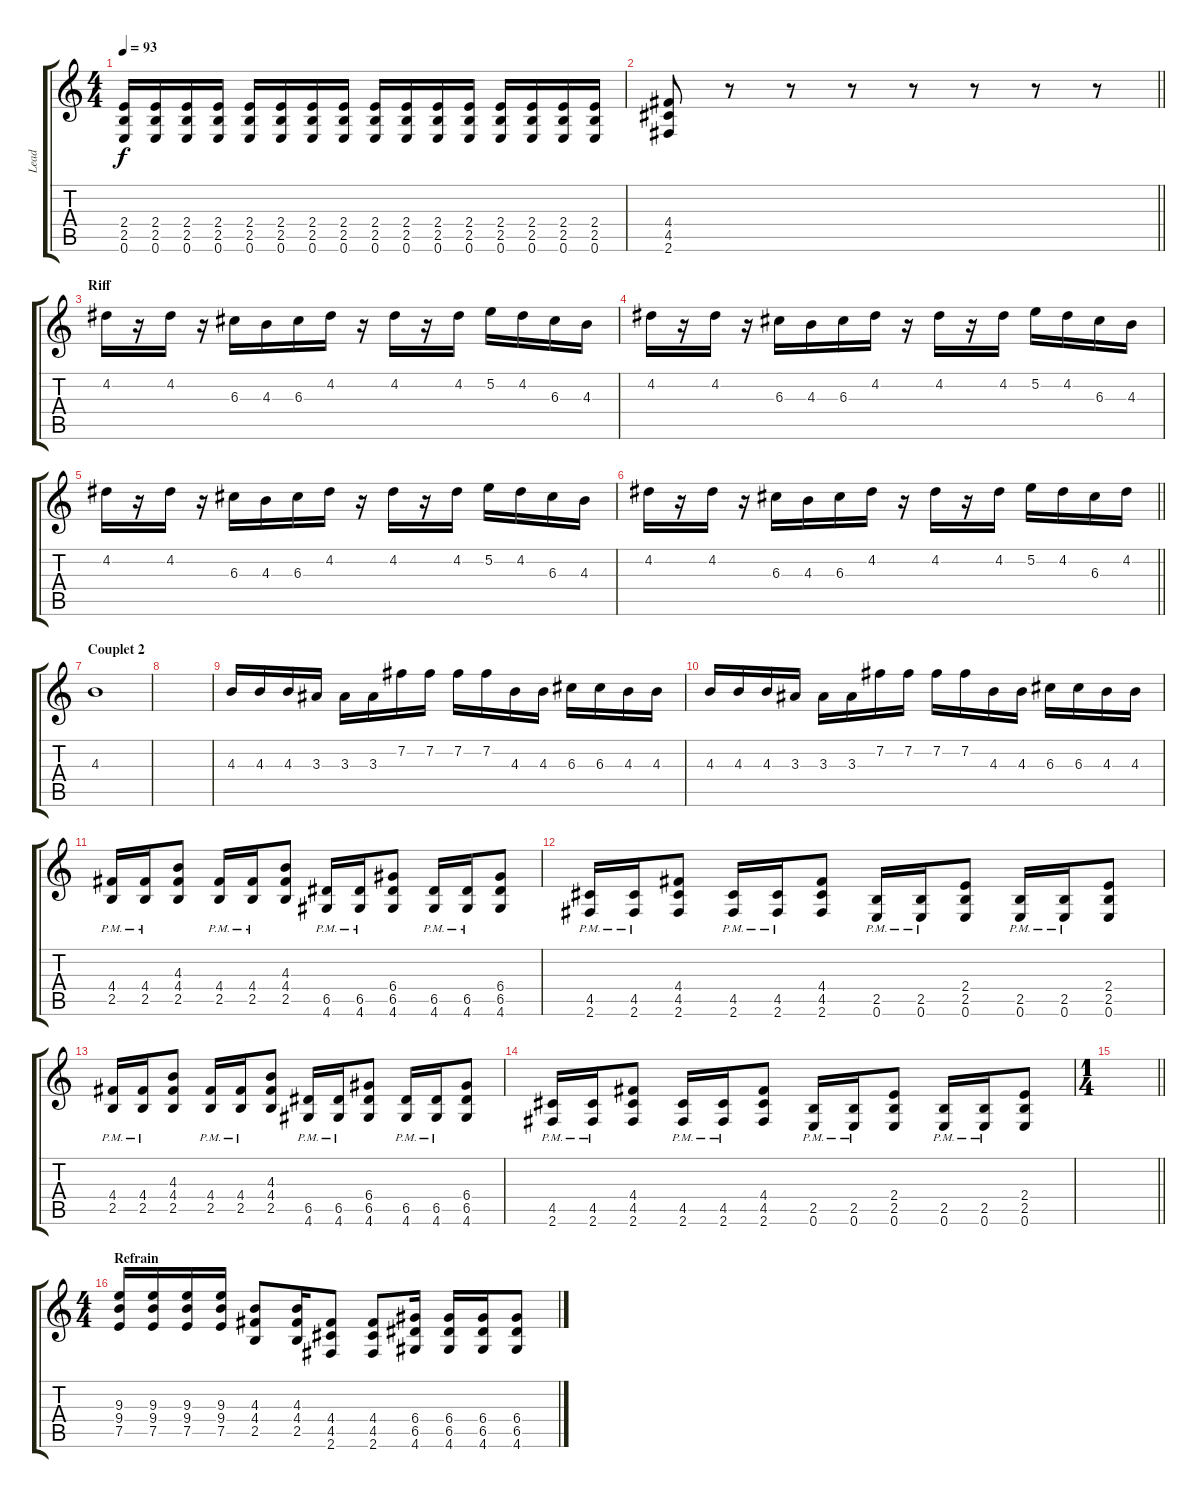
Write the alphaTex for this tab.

\track ("Lead" "Lead") {instrument overdrivenguitar}
\staff {score tabs}
\tuning (E4 B3 G3 D3 A2 E2) {hide}
\ts (4 4)
\tempo 93
\clef g2
\ks c
(2.4 2.5 0.6).16{dy f} (2.4 2.5 0.6).16 (2.4 2.5 0.6).16 (2.4 2.5 0.6).16 (2.4 2.5 0.6).16 (2.4 2.5 0.6).16 (2.4 2.5 0.6).16 (2.4 2.5 0.6).16 (2.4 2.5 0.6).16 (2.4 2.5 0.6).16 (2.4 2.5 0.6).16 (2.4 2.5 0.6).16 (2.4 2.5 0.6).16 (2.4 2.5 0.6).16 (2.4 2.5 0.6).16 (2.4 2.5 0.6).16 |
\barLineRight lightlight
(4.4 4.5 2.6).8 r.8 r.8 r.8 r.8 r.8 r.8 r.8 |
\section ("" "Riff")
4.2.16 r.16 4.2.16 r.16 6.3.16 4.3.16 6.3.16 4.2.16 r.16 4.2.16 r.16 4.2.16 5.2.16 4.2.16 6.3.16 4.3.16 |
4.2.16 r.16 4.2.16 r.16 6.3.16 4.3.16 6.3.16 4.2.16 r.16 4.2.16 r.16 4.2.16 5.2.16 4.2.16 6.3.16 4.3.16 |
4.2.16 r.16 4.2.16 r.16 6.3.16 4.3.16 6.3.16 4.2.16 r.16 4.2.16 r.16 4.2.16 5.2.16 4.2.16 6.3.16 4.3.16 |
\barLineRight lightlight
4.2.16 r.16 4.2.16 r.16 6.3.16 4.3.16 6.3.16 4.2.16 r.16 4.2.16 r.16 4.2.16 5.2.16 4.2.16 6.3.16 4.2.16 |
\section ("" "Couplet 2")
4.3.1{volume 0} |
|
4.3.16 4.3.16 4.3.16 3.3.16 3.3.16 3.3.16 7.2.16 7.2.16 7.2.16 7.2.16 4.3.16 4.3.16 6.3.16 6.3.16 4.3.16 4.3.16 |
4.3.16 4.3.16 4.3.16 3.3.16 3.3.16 3.3.16 7.2.16 7.2.16 7.2.16 7.2.16 4.3.16 4.3.16 6.3.16 6.3.16 4.3.16 4.3.16 |
(4.4{pm} 2.5{pm}).16 (4.4{pm} 2.5{pm}).16 (4.3 4.4 2.5).8 (4.4{pm} 2.5{pm}).16 (4.4{pm} 2.5{pm}).16 (4.3 4.4 2.5).8 (6.5{pm} 4.6{pm}).16 (6.5{pm} 4.6{pm}).16 (6.4 6.5 4.6).8 (6.5{pm} 4.6{pm}).16 (6.5{pm} 4.6{pm}).16 (6.4 6.5 4.6).8 |
(4.5{pm} 2.6{pm}).16 (4.5{pm} 2.6{pm}).16 (4.4 4.5 2.6).8 (4.5{pm} 2.6{pm}).16 (4.5{pm} 2.6{pm}).16 (4.4 4.5 2.6).8 (2.5{pm} 0.6{pm}).16 (2.5{pm} 0.6{pm}).16 (2.4 2.5 0.6).8 (2.5{pm} 0.6{pm}).16 (2.5{pm} 0.6{pm}).16 (2.4 2.5 0.6).8 |
(4.4{pm} 2.5{pm}).16 (4.4{pm} 2.5{pm}).16 (4.3 4.4 2.5).8 (4.4{pm} 2.5{pm}).16 (4.4{pm} 2.5{pm}).16 (4.3 4.4 2.5).8 (6.5{pm} 4.6{pm}).16 (6.5{pm} 4.6{pm}).16 (6.4 6.5 4.6).8 (6.5{pm} 4.6{pm}).16 (6.5{pm} 4.6{pm}).16 (6.4 6.5 4.6).8 |
(4.5{pm} 2.6{pm}).16 (4.5{pm} 2.6{pm}).16 (4.4 4.5 2.6).8 (4.5{pm} 2.6{pm}).16 (4.5{pm} 2.6{pm}).16 (4.4 4.5 2.6).8 (2.5{pm} 0.6{pm}).16 (2.5{pm} 0.6{pm}).16 (2.4 2.5 0.6).8 (2.5{pm} 0.6{pm}).16 (2.5{pm} 0.6{pm}).16 (2.4 2.5 0.6).8 |
\ts (1 4)
\barLineRight lightlight
|
\ts (4 4)
\section ("" "Refrain")
(9.3 9.4 7.5).16 (9.3 9.4 7.5).16 (9.3 9.4 7.5).16 (9.3 9.4 7.5).16 (4.3 4.4 2.5).8 (4.3 4.4 2.5).16 (4.4 4.5 2.6).8 (4.4 4.5 2.6).8 (6.4 6.5 4.6).16 (6.4 6.5 4.6).16 (6.4 6.5 4.6).16 (6.4 6.5 4.6).8
